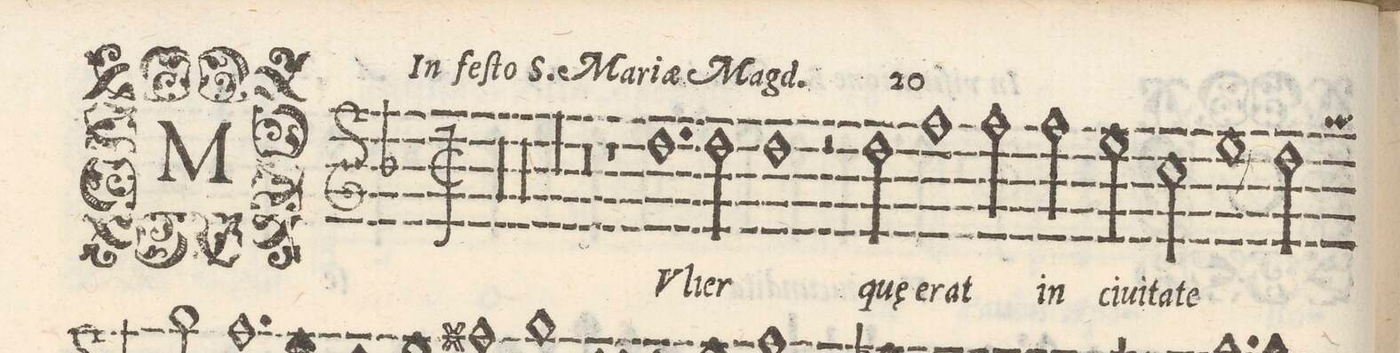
**kern	**text
*I"CANTVS	*
*clefG2	*
*k[b-]	*
*met(C|)	*
*M2/1	*
00r	.
=2-	=2-
=3-	=3-
00r	.
=4-	=4-
=5-	=5-
00r	.
=6-	=6-
=7-	=7-
0r	.
=8-	=8-
1r	.
1.dd	MV-
=9-	=9-
2dd\	-li-
1dd	-er
=10-	=10-
2r	.
2dd\	quę
1ff	e-
=11-	=11-
2ff\	-rat
2ff\	in
2ee\	ci-
2cc\	-ui-
=12-	=12-
1ee	-ta-
2dd\	-te
*custos:gg	*
*-	*-
